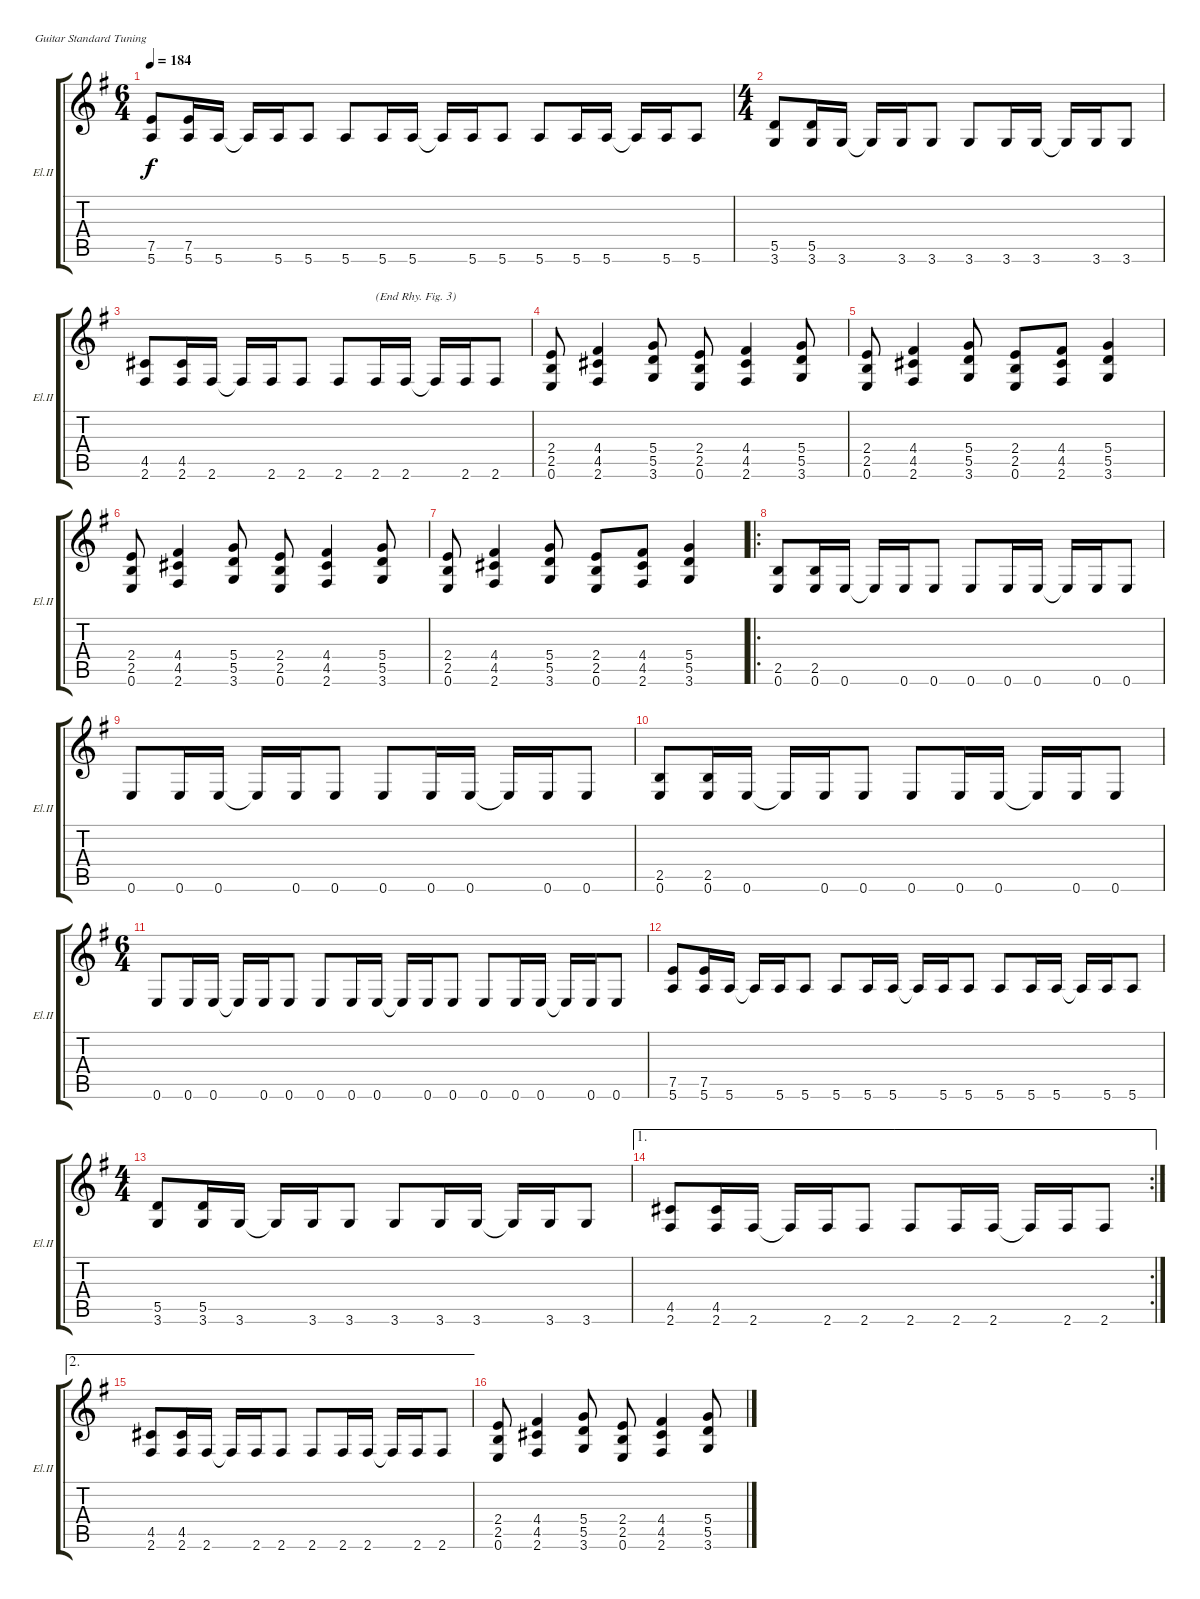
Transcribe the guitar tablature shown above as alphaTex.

\defaultSystemsLayout 4
\bracketExtendMode groupsimilarinstruments
\useSystemSignSeparator
\singleTrackTrackNamePolicy allsystems
\multiTrackTrackNamePolicy allsystems
\firstSystemTrackNameOrientation horizontal
\otherSystemsTrackNameOrientation horizontal
\track ("Guitar El.II" "El.II") {instrument distortionguitar}
\staff {score tabs}
\tuning (E4 B3 G3 D3 A2 E2)
\ts (6 4)
\tempo 184
\clef g2
\ks eminor
(5.6 7.5).8{dy f} (5.6 7.5).16 5.6.16 5.6{t}.16 5.6.16 5.6.8 5.6.8 5.6.16 5.6.16 5.6{t}.16 5.6.16 5.6.8 5.6.8 5.6.16 5.6.16 5.6{t}.16 5.6.16 5.6.8 |
\ts (4 4)
(3.6 5.5).8 (3.6 5.5).16 3.6.16 3.6{t}.16 3.6.16 3.6.8 3.6.8 3.6.16 3.6.16 3.6{t}.16 3.6.16 3.6.8 |
(2.6 4.5).8 (2.6 4.5).16 2.6.16 2.6{t}.16 2.6.16 2.6.8 2.6.8 2.6.16{txt "(End Rhy. Fig. 3)"} 2.6.16 2.6{t}.16 2.6.16 2.6.8 |
(0.6 2.5 2.4).8 (4.4 4.5 2.6).4 (5.4 5.5 3.6).8 (0.6 2.5 2.4).8 (4.4 4.5 2.6).4 (5.4 5.5 3.6).8 |
(0.6 2.5 2.4).8 (4.4 4.5 2.6).4 (5.4 5.5 3.6).8 (0.6 2.5 2.4).8 (4.4 4.5 2.6).8 (5.4 5.5 3.6).4 |
(0.6 2.5 2.4).8 (4.4 4.5 2.6).4 (5.4 5.5 3.6).8 (0.6 2.5 2.4).8 (4.4 4.5 2.6).4 (5.4 5.5 3.6).8 |
(0.6 2.5 2.4).8 (4.4 4.5 2.6).4 (5.4 5.5 3.6).8 (0.6 2.5 2.4).8 (4.4 4.5 2.6).8 (5.4 5.5 3.6).4 |
\ro
\beaming (8 4 4)
(0.6 2.5).8 (0.6 2.5).16 0.6.16{beam split} 0.6{t}.16 0.6.16 0.6.8 0.6.8 0.6.16 0.6.16{beam split} 0.6{t}.16 0.6.16 0.6.8 |
0.6.8 0.6.16 0.6.16{beam split} 0.6{t}.16 0.6.16 0.6.8 0.6.8 0.6.16 0.6.16{beam split} 0.6{t}.16 0.6.16 0.6.8 |
(0.6 2.5).8 (0.6 2.5).16 0.6.16{beam split} 0.6{t}.16 0.6.16 0.6.8 0.6.8 0.6.16 0.6.16{beam split} 0.6{t}.16 0.6.16 0.6.8 |
\ts (6 4)
\beaming (8 2 2 2 2 2 2)
0.6.8 0.6.16 0.6.16 0.6{t}.16 0.6.16 0.6.8 0.6.8 0.6.16 0.6.16 0.6{t}.16 0.6.16 0.6.8 0.6.8 0.6.16 0.6.16 0.6{t}.16 0.6.16 0.6.8 |
\beaming (8 2 2 4 2 2)
(5.6 7.5).8 (5.6 7.5).16 5.6.16 5.6{t}.16 5.6.16 5.6.8 5.6.8 5.6.16 5.6.16{beam split} 5.6{t}.16 5.6.16 5.6.8 5.6.8 5.6.16 5.6.16 5.6{t}.16 5.6.16 5.6.8 |
\ts (4 4)
\beaming (8 4 4)
(3.6 5.5).8 (3.6 5.5).16 3.6.16{beam split} 3.6{t}.16 3.6.16 3.6.8 3.6.8 3.6.16 3.6.16{beam split} 3.6{t}.16 3.6.16 3.6.8 |
\ae 1
\rc 2
\beaming (8 2 2 2 2)
(2.6 4.5).8 (2.6 4.5).16 2.6.16{beam split} 2.6{t}.16 2.6.16 2.6.8 2.6.8 2.6.16 2.6.16{beam split} 2.6{t}.16 2.6.16 2.6.8 |
\ae 2
(2.6 4.5).8 (2.6 4.5).16 2.6.16 2.6{t}.16 2.6.16 2.6.8 2.6.8 2.6.16 2.6.16 2.6{t}.16 2.6.16 2.6.8 |
(0.6 2.5 2.4).8 (4.4 4.5 2.6).4 (5.4 5.5 3.6).8 (0.6 2.5 2.4).8 (4.4 4.5 2.6).4 (5.4 5.5 3.6).8
